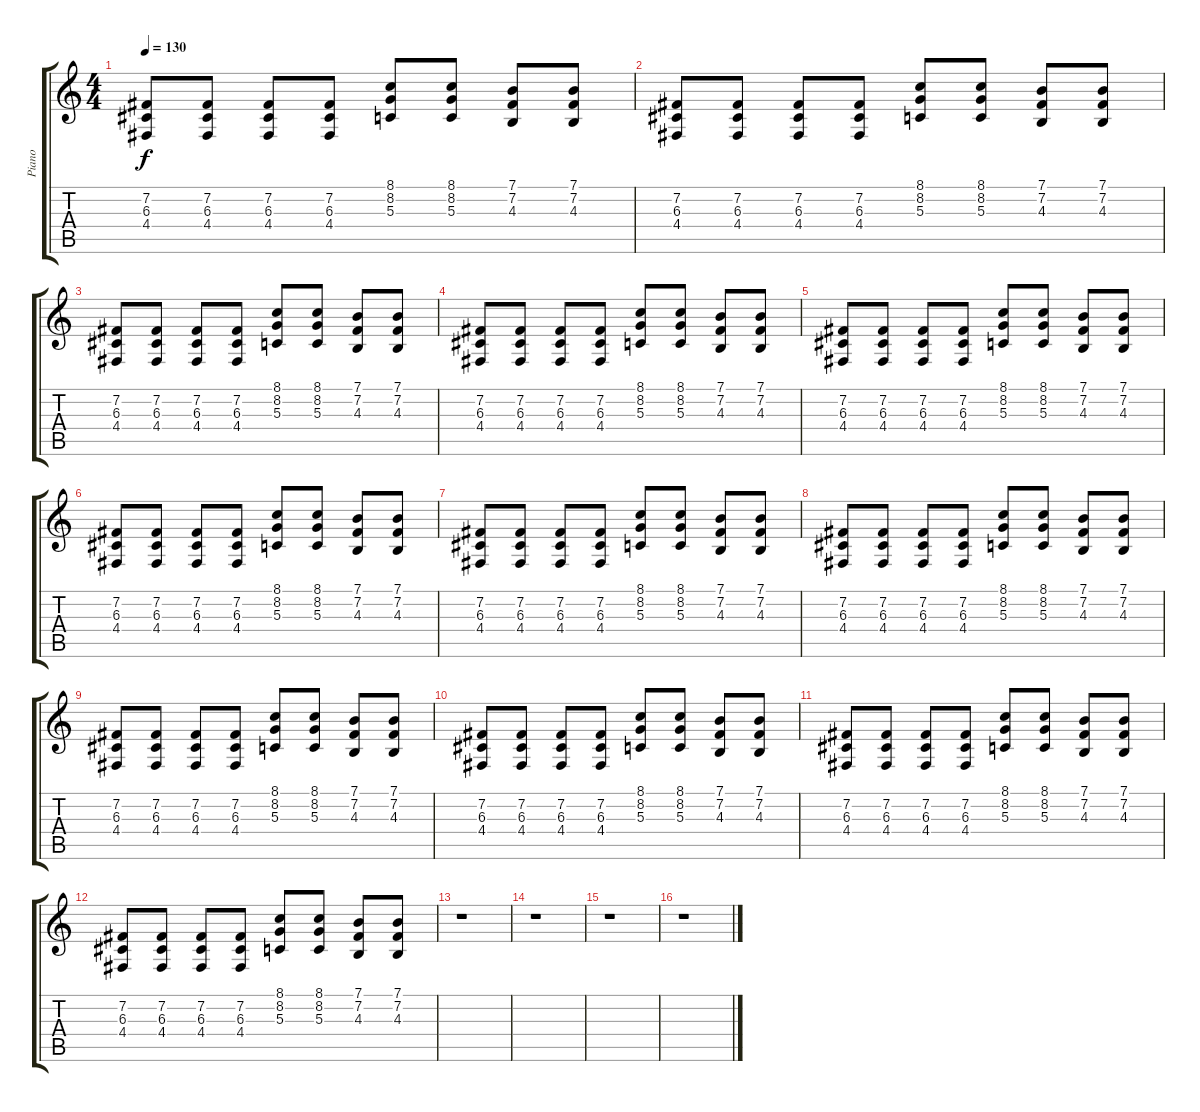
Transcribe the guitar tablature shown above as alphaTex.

\track ("Piano" "Piano") {instrument acousticgrandpiano}
\staff {score tabs}
\tuning (E4 B3 G3 D3 A2 E2) {hide}
\ts (4 4)
\tempo 130
\clef g2
\ks c
(7.2 6.3 4.4).8{dy f} (7.2 6.3 4.4).8 (7.2 6.3 4.4).8 (7.2 6.3 4.4).8 (8.1 8.2 5.3).8 (8.1 8.2 5.3).8 (7.1 7.2 4.3).8 (7.1 7.2 4.3).8 |
(7.2 6.3 4.4).8 (7.2 6.3 4.4).8 (7.2 6.3 4.4).8 (7.2 6.3 4.4).8 (8.1 8.2 5.3).8 (8.1 8.2 5.3).8 (7.1 7.2 4.3).8 (7.1 7.2 4.3).8 |
(7.2 6.3 4.4).8 (7.2 6.3 4.4).8 (7.2 6.3 4.4).8 (7.2 6.3 4.4).8 (8.1 8.2 5.3).8 (8.1 8.2 5.3).8 (7.1 7.2 4.3).8 (7.1 7.2 4.3).8 |
(7.2 6.3 4.4).8 (7.2 6.3 4.4).8 (7.2 6.3 4.4).8 (7.2 6.3 4.4).8 (8.1 8.2 5.3).8 (8.1 8.2 5.3).8 (7.1 7.2 4.3).8 (7.1 7.2 4.3).8 |
(7.2 6.3 4.4).8 (7.2 6.3 4.4).8 (7.2 6.3 4.4).8 (7.2 6.3 4.4).8 (8.1 8.2 5.3).8 (8.1 8.2 5.3).8 (7.1 7.2 4.3).8 (7.1 7.2 4.3).8 |
(7.2 6.3 4.4).8 (7.2 6.3 4.4).8 (7.2 6.3 4.4).8 (7.2 6.3 4.4).8 (8.1 8.2 5.3).8 (8.1 8.2 5.3).8 (7.1 7.2 4.3).8 (7.1 7.2 4.3).8 |
(7.2 6.3 4.4).8 (7.2 6.3 4.4).8 (7.2 6.3 4.4).8 (7.2 6.3 4.4).8 (8.1 8.2 5.3).8 (8.1 8.2 5.3).8 (7.1 7.2 4.3).8 (7.1 7.2 4.3).8 |
(7.2 6.3 4.4).8 (7.2 6.3 4.4).8 (7.2 6.3 4.4).8 (7.2 6.3 4.4).8 (8.1 8.2 5.3).8 (8.1 8.2 5.3).8 (7.1 7.2 4.3).8 (7.1 7.2 4.3).8 |
(7.2 6.3 4.4).8 (7.2 6.3 4.4).8 (7.2 6.3 4.4).8 (7.2 6.3 4.4).8 (8.1 8.2 5.3).8 (8.1 8.2 5.3).8 (7.1 7.2 4.3).8 (7.1 7.2 4.3).8 |
(7.2 6.3 4.4).8 (7.2 6.3 4.4).8 (7.2 6.3 4.4).8 (7.2 6.3 4.4).8 (8.1 8.2 5.3).8 (8.1 8.2 5.3).8 (7.1 7.2 4.3).8 (7.1 7.2 4.3).8 |
(7.2 6.3 4.4).8 (7.2 6.3 4.4).8 (7.2 6.3 4.4).8 (7.2 6.3 4.4).8 (8.1 8.2 5.3).8 (8.1 8.2 5.3).8 (7.1 7.2 4.3).8 (7.1 7.2 4.3).8 |
(7.2 6.3 4.4).8 (7.2 6.3 4.4).8 (7.2 6.3 4.4).8 (7.2 6.3 4.4).8 (8.1 8.2 5.3).8 (8.1 8.2 5.3).8 (7.1 7.2 4.3).8 (7.1 7.2 4.3).8 |
r.1 |
r.1 |
r.1 |
r.1
